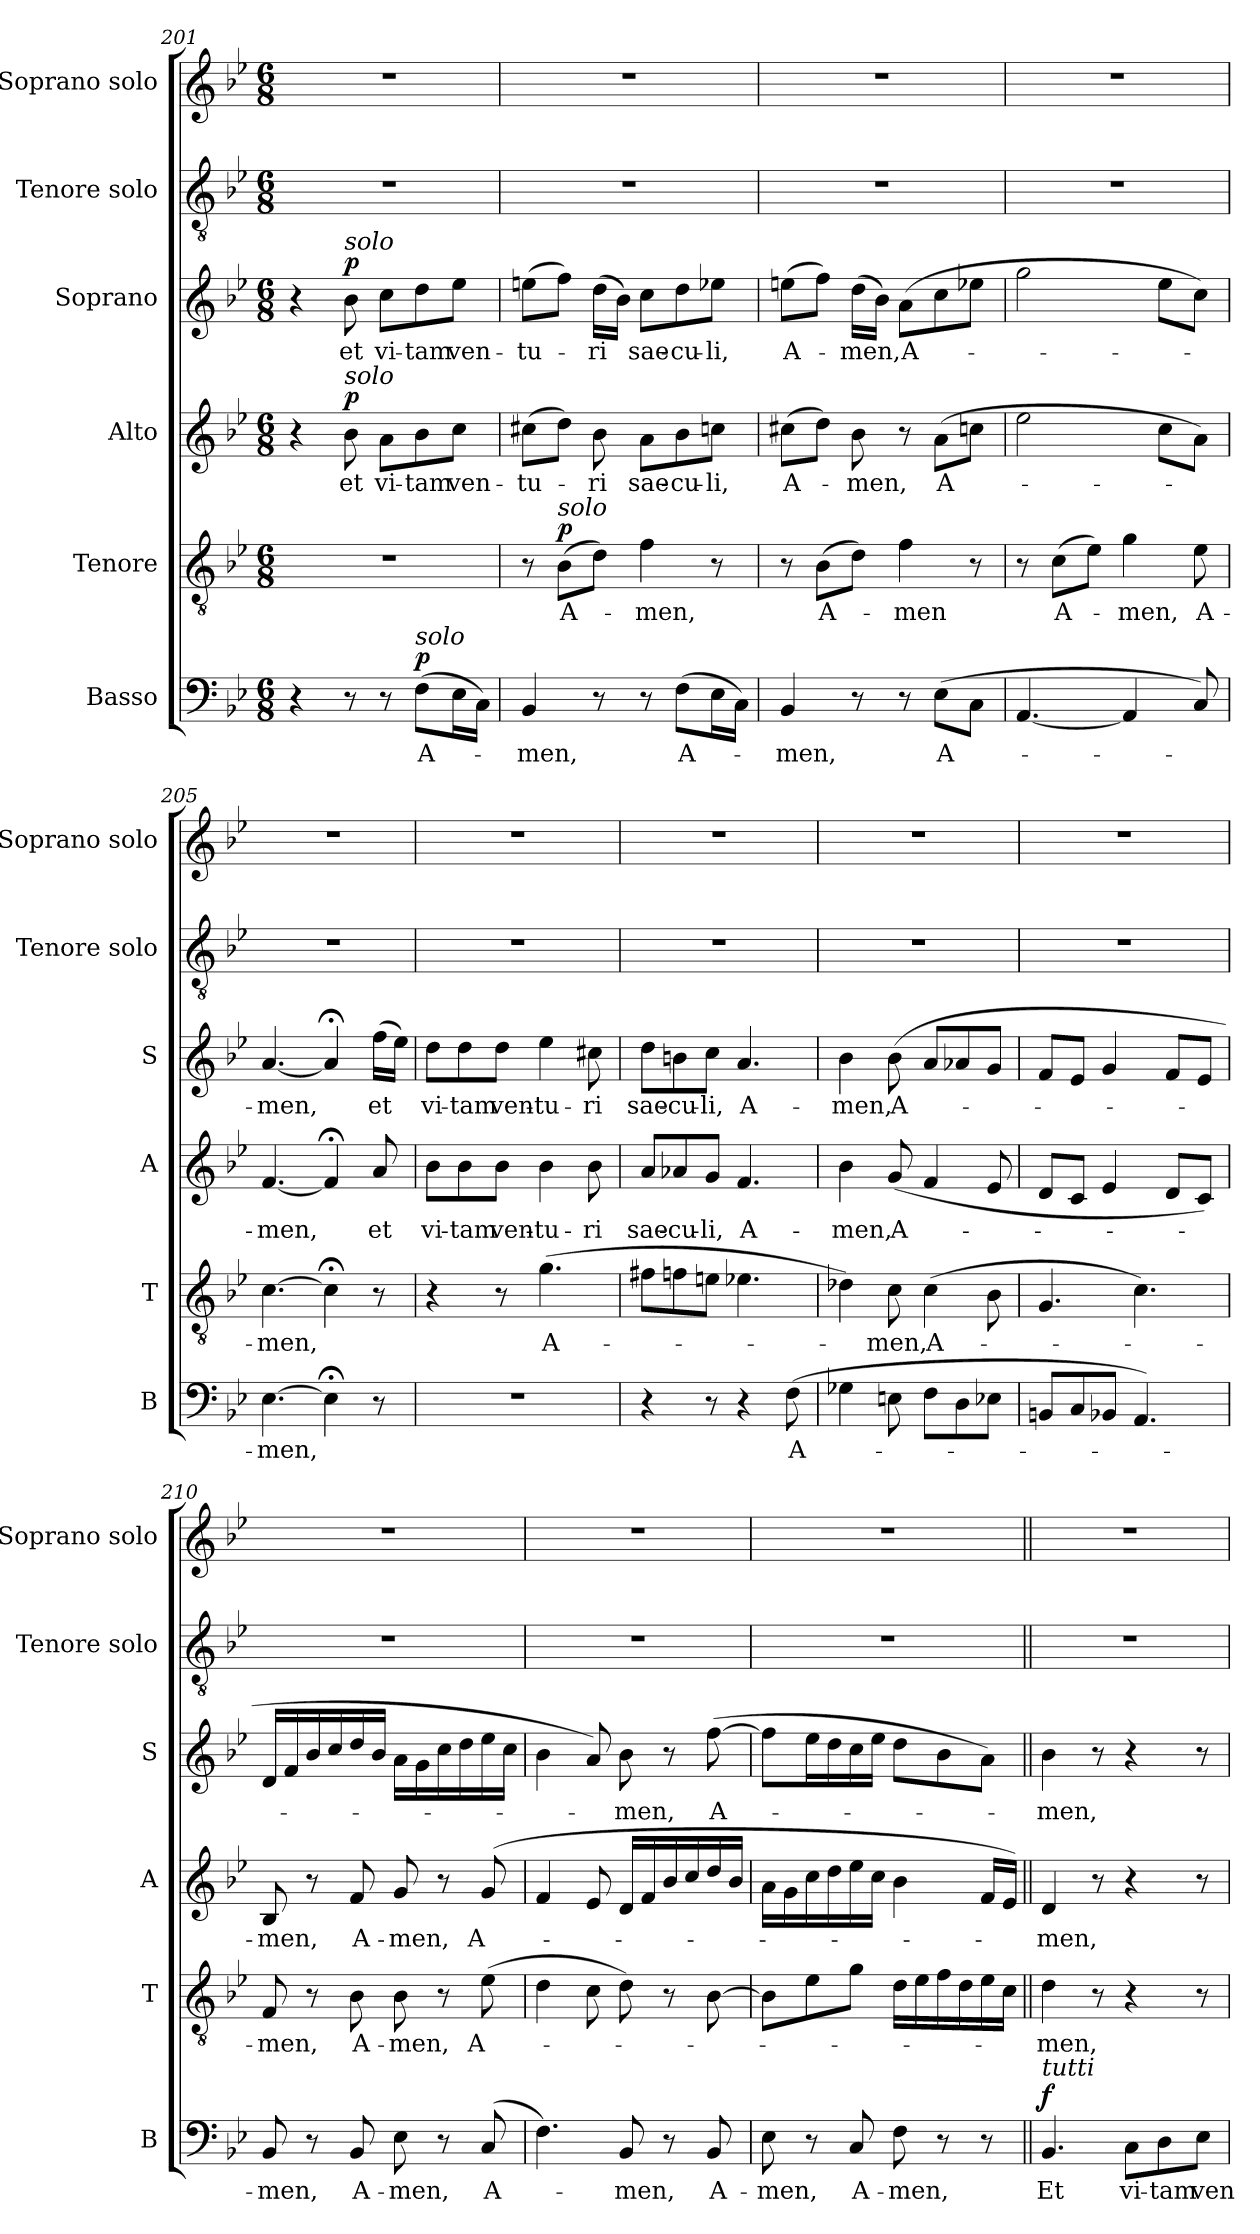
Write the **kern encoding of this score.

**kern	**text	**dynam	**kern	**text	**dynam	**kern	**text	**dynam	**kern	**text	**dynam	**kern	**kern
*part6	*part6	*part6	*part5	*part5	*part5	*part4	*part4	*part4	*part3	*part3	*part3	*part2	*part1
*staff6	*staff6	*staff6	*staff5	*staff5	*staff5	*staff4	*staff4	*staff4	*staff3	*staff3	*staff3	*staff2	*staff1
*I"Basso	*	*	*I"Tenore	*	*	*I"Alto	*	*	*I"Soprano	*	*	*I"Tenore solo	*I"Soprano solo
*I'B	*	*	*I'T	*	*	*I'A	*	*	*I'S	*	*	*I'Tenore solo	*I'Soprano solo
!!LO:LB:g=z
*clefF4	*	*	*clefGv2	*	*	*clefG2	*	*	*clefG2	*	*	*clefGv2	*clefG2
*k[b-e-]	*	*	*k[b-e-]	*	*	*k[b-e-]	*	*	*k[b-e-]	*	*	*k[b-e-]	*k[b-e-]
*g:	*	*	*g:	*	*	*g:	*	*	*g:	*	*	*g:	*g:
*M6/8	*	*	*M6/8	*	*	*M6/8	*	*	*M6/8	*	*	*M6/8	*M6/8
=201	=201	=201	=201	=201	=201	=201	=201	=201	=201	=201	=201	=201	=201
4r	.	.	2.r	.	.	4r	.	.	4r	.	.	2.r	2.r
!	!	!	!	!	!	!	!	!	!LO:TX:a:i:t=solo	!	!	!	!
!	!	!	!	!	!	!LO:TX:a:i:t=solo	!	!	!	!	!	!	!
!	!	!	!	!	!	!	!	!LO:DY:a	!	!	!LO:DY:a	!	!
8r	.	.	.	.	.	8b-\	et	p	8b-\	et	p	.	.
8r	.	.	.	.	.	8a\L	vi-	.	8cc\L	vi-	.	.	.
!LO:TX:a:i:t=solo	!	!	!	!	!	!	!	!	!	!	!	!	!
!	!	!LO:DY:a	!	!	!	!	!	!	!	!	!	!	!
(>8F\L	A-	p	.	.	.	8b-\	-tam	.	8dd\	-tam	.	.	.
16E-\L	.	.	.	.	.	8cc\J	ven-	.	8ee-\J	ven-	.	.	.
16C\JJ)	.	.	.	.	.	.	.	.	.	.	.	.	.
=202	=202	=202	=202	=202	=202	=202	=202	=202	=202	=202	=202	=202	=202
4BB-/	-men,	.	8r	.	.	(>8cc#X\L	-tu-	.	(>8een\L	-tu-	.	2.r	2.r
!	!	!	!LO:TX:a:i:t=solo	!	!	!	!	!	!	!	!	!	!
!	!	!	!	!	!LO:DY:a	!	!	!	!	!	!	!	!
.	.	.	(>8B-\L	A-	p	8dd\J)	.	.	8ff\J)	.	.	.	.
8r	.	.	8d\J)	.	.	8b-\	-ri	.	(>16dd\LL	-ri	.	.	.
.	.	.	.	.	.	.	.	.	16b-\JJ)	.	.	.	.
8r	.	.	4f\	-men,	.	8a\L	sae-	.	8cc\L	sae-	.	.	.
(>8F\L	A-	.	.	.	.	8b-\	-cu-	.	8dd\	-cu-	.	.	.
16E-\L	.	.	8r	.	.	8ccn\J	-li,	.	8ee-X\J	-li,	.	.	.
16C\JJ)	.	.	.	.	.	.	.	.	.	.	.	.	.
=203	=203	=203	=203	=203	=203	=203	=203	=203	=203	=203	=203	=203	=203
4BB-/	-men,	.	8r	.	.	(>8cc#X\L	A-	.	(>8een\L	A-	.	2.r	2.r
.	.	.	(>8B-\L	A-	.	8dd\J)	.	.	8ff\J)	.	.	.	.
8r	.	.	8d\J)	.	.	8b-\	-men,	.	(>16dd\LL	-men,	.	.	.
.	.	.	.	.	.	.	.	.	16b-\JJ)	.	.	.	.
8r	.	.	4f\	-men	.	8r	.	.	(>8a\L	A-	.	.	.
(>8E-\L	A-	.	.	.	.	(>8a\L	A-	.	8cc\	.	.	.	.
8C\J	.	.	8r	.	.	8ccn\J	.	.	8ee-X\J	.	.	.	.
=204	=204	=204	=204	=204	=204	=204	=204	=204	=204	=204	=204	=204	=204
[4.AA/	.	.	8r	.	.	2ee-\	.	.	2gg\	.	.	2.r	2.r
.	.	.	(>8c\L	A-	.	.	.	.	.	.	.	.	.
.	.	.	8e-\J)	.	.	.	.	.	.	.	.	.	.
4AA/]	.	.	4g\	-men,	.	.	.	.	.	.	.	.	.
.	.	.	.	.	.	8cc\L	.	.	8ee-\L	.	.	.	.
8C/)	.	.	8e-\	A-	.	8a\J)	.	.	8cc\J)	.	.	.	.
=205	=205	=205	=205	=205	=205	=205	=205	=205	=205	=205	=205	=205	=205
[4.E-\	-men,	.	[4.c\	-men,	.	[4.f/	-men,	.	[4.a/	-men,	.	2.r	2.r
4E-;<\]	.	.	4c;<\]	.	.	4f;</]	.	.	4a;</]	.	.	.	.
8r	.	.	8r	.	.	8a/	et	.	(>16ff\LL	et	.	.	.
.	.	.	.	.	.	.	.	.	16ee-\JJ)	.	.	.	.
!!LO:PB:g=z
=206	=206	=206	=206	=206	=206	=206	=206	=206	=206	=206	=206	=206	=206
2.r	.	.	4r	.	.	8b-\L	vi-	.	8dd\L	vi-	.	2.r	2.r
.	.	.	.	.	.	8b-\	-tam	.	8dd\	-tam	.	.	.
.	.	.	8r	.	.	8b-\J	ven-	.	8dd\J	ven-	.	.	.
.	.	.	(>4.g\	A-	.	4b-\	-tu-	.	4ee-\	-tu-	.	.	.
.	.	.	.	.	.	8b-\	-ri	.	8cc#X\	-ri	.	.	.
=207	=207	=207	=207	=207	=207	=207	=207	=207	=207	=207	=207	=207	=207
4r	.	.	8f#X\L	.	.	8a/L	sae-	.	8dd\L	sae-	.	2.r	2.r
.	.	.	8fn\	.	.	8a-X/	-cu-	.	8bn\	-cu-	.	.	.
8r	.	.	8en\J	.	.	8g/J	-li,	.	8cc\J	-li,	.	.	.
4r	.	.	4.e-X\	.	.	4.f/	A-	.	4.a/	A-	.	.	.
(>8F\	A-	.	.	.	.	.	.	.	.	.	.	.	.
=208	=208	=208	=208	=208	=208	=208	=208	=208	=208	=208	=208	=208	=208
4G-X\	.	.	4d-X\)	.	.	4b-\	-men,	.	4b-\	-men,	.	2.r	2.r
8En\	.	.	8c\	-men,	.	(>8g/	A-	.	(>8b-\	A-	.	.	.
8F\L	.	.	(>4c\	A-	.	4f/	.	.	8a/L	.	.	.	.
8D\	.	.	.	.	.	.	.	.	8a-X/	.	.	.	.
8E-X\J	.	.	8B-\	.	.	8e-/	.	.	8g/J	.	.	.	.
=209	=209	=209	=209	=209	=209	=209	=209	=209	=209	=209	=209	=209	=209
8BBn/L	.	.	4.G/	.	.	8d/L	.	.	8f/L	.	.	2.r	2.r
8C/	.	.	.	.	.	8c/J	.	.	8e-/J	.	.	.	.
8BB-X/J	.	.	.	.	.	4e-/	.	.	4g/	.	.	.	.
4.AA/)	.	.	4.c\)	.	.	.	.	.	.	.	.	.	.
.	.	.	.	.	.	8d/L	.	.	8f/L	.	.	.	.
.	.	.	.	.	.	8c/J)	.	.	8e-/J	.	.	.	.
=210	=210	=210	=210	=210	=210	=210	=210	=210	=210	=210	=210	=210	=210
8BB-/	-men,	.	8F/	-men,	.	8B-/	-men,	.	16d/LL	.	.	2.r	2.r
.	.	.	.	.	.	.	.	.	16f/	.	.	.	.
8r	.	.	8r	.	.	8r	.	.	16b-/	.	.	.	.
.	.	.	.	.	.	.	.	.	16cc/	.	.	.	.
8BB-/	A-	.	8B-\	A-	.	8f/	A-	.	16dd/	.	.	.	.
.	.	.	.	.	.	.	.	.	16b-/JJ	.	.	.	.
8E-\	-men,	.	8B-\	-men,	.	8g/	-men,	.	16a\LL	.	.	.	.
.	.	.	.	.	.	.	.	.	16g\	.	.	.	.
8r	.	.	8r	.	.	8r	.	.	16cc\	.	.	.	.
.	.	.	.	.	.	.	.	.	16dd\	.	.	.	.
(>8C/	A-	.	(>8e-\	A-	.	(>8g/	A-	.	16ee-\	.	.	.	.
.	.	.	.	.	.	.	.	.	16cc\JJ	.	.	.	.
!!LO:LB:g=z
=211	=211	=211	=211	=211	=211	=211	=211	=211	=211	=211	=211	=211	=211
4.F\)	.	.	4d\	.	.	4f/	.	.	4b-\	.	.	2.r	2.r
.	.	.	8c\	.	.	8e-/	.	.	8a/)	.	.	.	.
8BB-/	-men,	.	8d\)	.	.	16d/LL	.	.	8b-\	-men,	.	.	.
.	.	.	.	.	.	16f/	.	.	.	.	.	.	.
8r	.	.	8r	.	.	16b-/	.	.	8r	.	.	.	.
.	.	.	.	.	.	16cc/	.	.	.	.	.	.	.
8BB-/	A-	.	[8B-\	.	.	16dd/	.	.	(>[8ff\	A-	.	.	.
.	.	.	.	.	.	16b-/JJ	.	.	.	.	.	.	.
=212	=212	=212	=212	=212	=212	=212	=212	=212	=212	=212	=212	=212	=212
8E-\	-men,	.	8B-\L]	.	.	16a\LL	.	.	8ff\L]	.	.	2.r	2.r
.	.	.	.	.	.	16g\	.	.	.	.	.	.	.
8r	.	.	8e-\	.	.	16cc\	.	.	16ee-\L	.	.	.	.
.	.	.	.	.	.	16dd\	.	.	16dd\	.	.	.	.
8C/	A-	.	8g\J	.	.	16ee-\	.	.	16cc\	.	.	.	.
.	.	.	.	.	.	16cc\JJ	.	.	16ee-\JJ	.	.	.	.
8F\	-men,	.	16d\LL	.	.	4b-\	.	.	8dd\L	.	.	.	.
.	.	.	16e-\	.	.	.	.	.	.	.	.	.	.
8r	.	.	16f\	.	.	.	.	.	8b-\	.	.	.	.
.	.	.	16d\	.	.	.	.	.	.	.	.	.	.
8r	.	.	16e-\	.	.	16f/LL	.	.	8a\J)	.	.	.	.
.	.	.	16c\JJ	.	.	16e-/JJ)	.	.	.	.	.	.	.
=213||	=213||	=213||	=213||	=213||	=213||	=213||	=213||	=213||	=213||	=213||	=213||	=213||	=213||
!LO:TX:a:i:t=tutti	!	!	!	!	!	!	!	!	!	!	!	!	!
!	!	!LO:DY:a	!	!	!	!	!	!	!	!	!	!	!
4.BB-/	Et	f	4d\	-men,	.	4d/	-men,	.	4b-\	-men,	.	2.r	2.r
.	.	.	8r	.	.	8r	.	.	8r	.	.	.	.
8C\L	vi-	.	4r	.	.	4r	.	.	4r	.	.	.	.
8D\	-tam	.	.	.	.	.	.	.	.	.	.	.	.
8E-\J	ven-	.	8r	.	.	8r	.	.	8r	.	.	.	.
=	=	=	=	=	=	=	=	=	=	=	=	=	=
*-	*-	*-	*-	*-	*-	*-	*-	*-	*-	*-	*-	*-	*-
